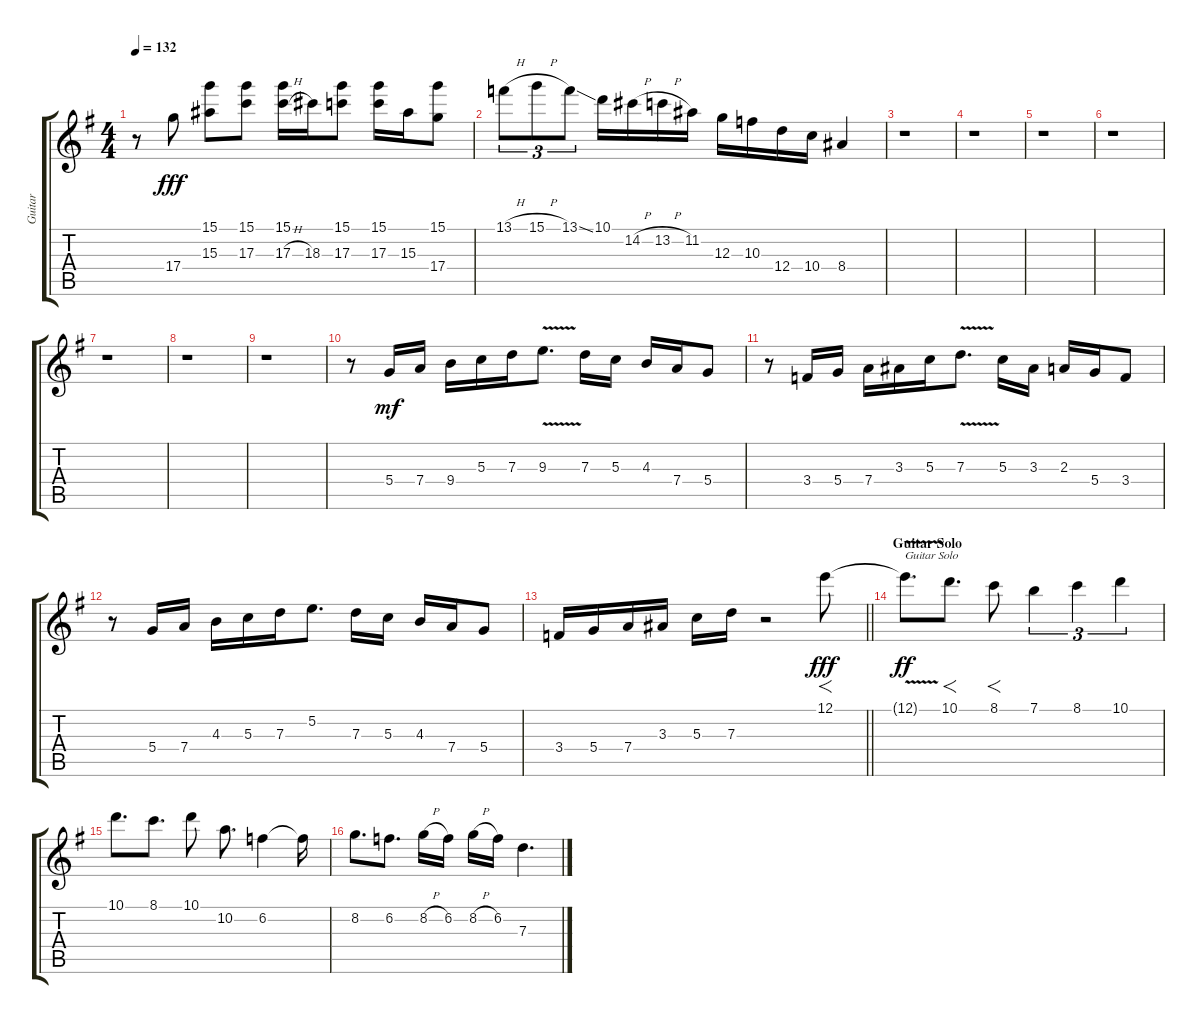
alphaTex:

\track ("Guitar" "Guitar") {instrument distortionguitar}
\staff {score tabs}
\tuning (E4 B3 G3 D3 A2 E2) {hide}
\ts (4 4)
\tempo 132
\clef g2
\ks g
r.8{dy mf} 17.4.8{dy fff} (15.1 15.3).8 (15.1 17.3).8 (15.1 17.3{h}).16 18.3.16 (15.1 17.3).8 (15.1 17.3).16 15.3.16 (15.1 17.4).8 |
13.1{h}.8{tu (3 2)} 15.1{h}.8{tu (3 2)} 13.1{ss}.8{tu (3 2)} 10.1.16 14.2{h}.16 13.2{h}.16 11.2.16 12.3.16 10.3.16 12.4.16 10.4.16 8.4.4 |
r.1 |
r.1 |
r.1 |
r.1 |
r.1 |
r.1 |
r.1 |
r.8 5.4.16{dy mf} 7.4.16 9.4.16 5.3.16 7.3.16 9.3{v}.8{d} 7.3.16 5.3.16 4.3.16 7.4.16 5.4.8 |
r.8 3.4.16 5.4.16 7.4.16 3.3.16 5.3.16 7.3{v}.8{d} 5.3.16 3.3.16 2.3.16 5.4.16 3.4.8 |
r.8 5.4.16 7.4.16 4.3.16 5.3.16 7.3.16 5.2.8{d} 7.3.16 5.3.16 4.3.16 7.4.16 5.4.8 |
\barLineRight lightlight
3.4.16 5.4.16 7.4.16 3.3.16 5.3.16 7.3.16 r.2 12.1.8{f dy fff volume 16} |
\section ("" "Guitar Solo")
12.1{v t}.8{d txt "Guitar Solo" dy ff} 10.1.8{f d} 8.1.8{f} 7.1.4{tu (3 2)} 8.1.4{tu (3 2)} 10.1.4{tu (3 2)} |
10.1.8{d} 8.1.8{d} 10.1.8 10.2.8{d} 6.2.4 6.2{t}.16 |
8.2.8{d} 6.2.8{d} 8.2{h}.16 6.2.16 8.2{h}.16 6.2.16 7.3.4{d}
